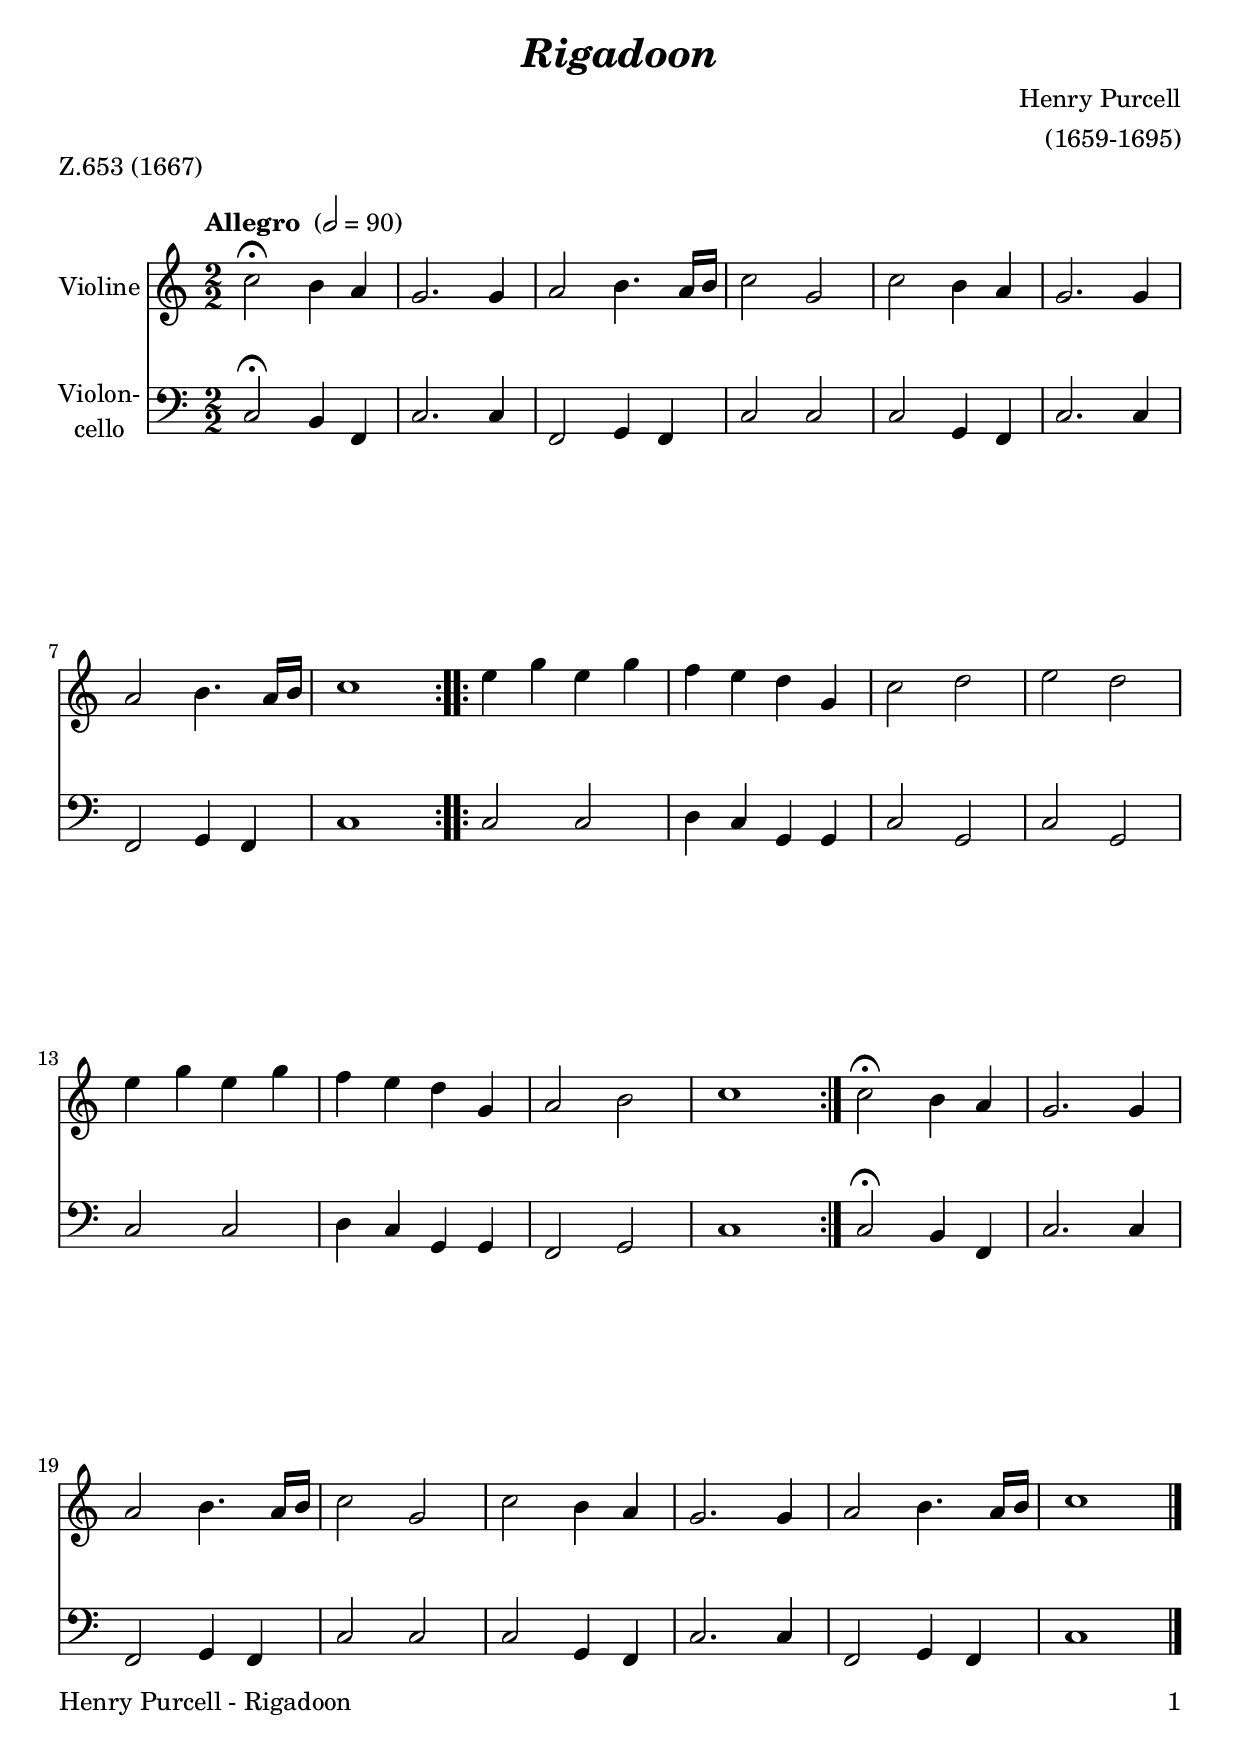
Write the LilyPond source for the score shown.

\version "2.18.2"
\include "deutsch.ly"

#(set-global-staff-size 22)

\header {
  title     = \markup \bold \italic "Rigadoon"
  composer  = "Henry Purcell"
  arranger  = "(1659-1695)"
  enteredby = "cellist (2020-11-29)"
  piece     = "Z.653 (1667)"
}

voiceconsts = {
  \key c \major
  \time 2/2
  \clef "treble"
  \numericTimeSignature
%  \compressFullBarRests
  \set tupletSpannerDuration = #(ly:make-moment 1 4)
  % Set default beaming for all staves
%  \set Timing.beamExceptions = #'()
%  \set Timing.baseMoment     = #(ly:make-moment 1 4)
%  \set Timing.beatStructure  = #'(1 1)
  \tempo "Allegro " 2=90
}

mivl = "violin"
miba = "cello"
%mivl = "pizzicato strings"
%miba = "pizzicato strings"

boxa = { \bar "||" \mark \markup \box \italic "A" \key a \minor }

va = \relative c'' {
  \voiceconsts

  \repeat volta 2 {
    c2\fermata h4 a
    g2. g4
    a2 h4. a16 h
    c2 g
    c h4 a
    g2. g4
    a2 h4. a16 h
    c1
  }

  \repeat volta 2 {
    e4 g e g
    f e d g,
    c2 d
    e d

    e4 g e g
    f e d g,
    a2 h
    c1
  }
  
  c2\fermata h4 a
  g2. g4
  a2 h4. a16 h
  c2 g
  c h4 a
  g2. g4
  a2 h4. a16 h
  c1 \bar "|."
}

vb = \relative c {
  \voiceconsts
  \clef "bass"
  
  \repeat volta 2 {
    c2\fermata h4 f
    c'2. c4
    f,2 g4 f
    c'2 c
    c g4 f
    c'2. c4
    f,2 g4 f
    c'1
  }

  \repeat volta 2 {
    c2 c
    d4 c g g
    c2 g
    c g

    c c
    d4 c g g
    f2 g
    c1
  }
  
  c2\fermata h4 f
  c'2. c4
  f,2 g4 f
  c'2 c
  c g4 f
  c'2. c4
  f,2 g4 f
  c'1 \bar "|."
}


music = <<
      \new Staff {
        \set Staff.midiInstrument = \mivl
        \set Staff.instrumentName = \markup \center-column { "Violine" }
        \transpose c c { \va }
      }

      \new Staff {
        \set Staff.midiInstrument = \miba
        \set Staff.instrumentName = \markup \center-column { "Violon-" "cello" }
        \transpose c c { \vb }
      }
>>

\book {
   \paper {
    print-page-number = ##t
    print-first-page-number = ##t
    ragged-last-bottom = ##f
    oddHeaderMarkup = \markup \null
    evenHeaderMarkup = \markup \null
    oddFooterMarkup = \markup {
      \fill-line {
        \on-the-fly #print-page-number-check-first
        "Henry Purcell - Rigadoon" \fromproperty #'page:page-number-string
      }
    }
    evenFooterMarkup = \oddFooterMarkup
  } \score {
    \music
    \layout {}
  }

  \score {
    \unfoldRepeats \music

    \midi {
      \context {
        \Score
      }
    }
  }
}